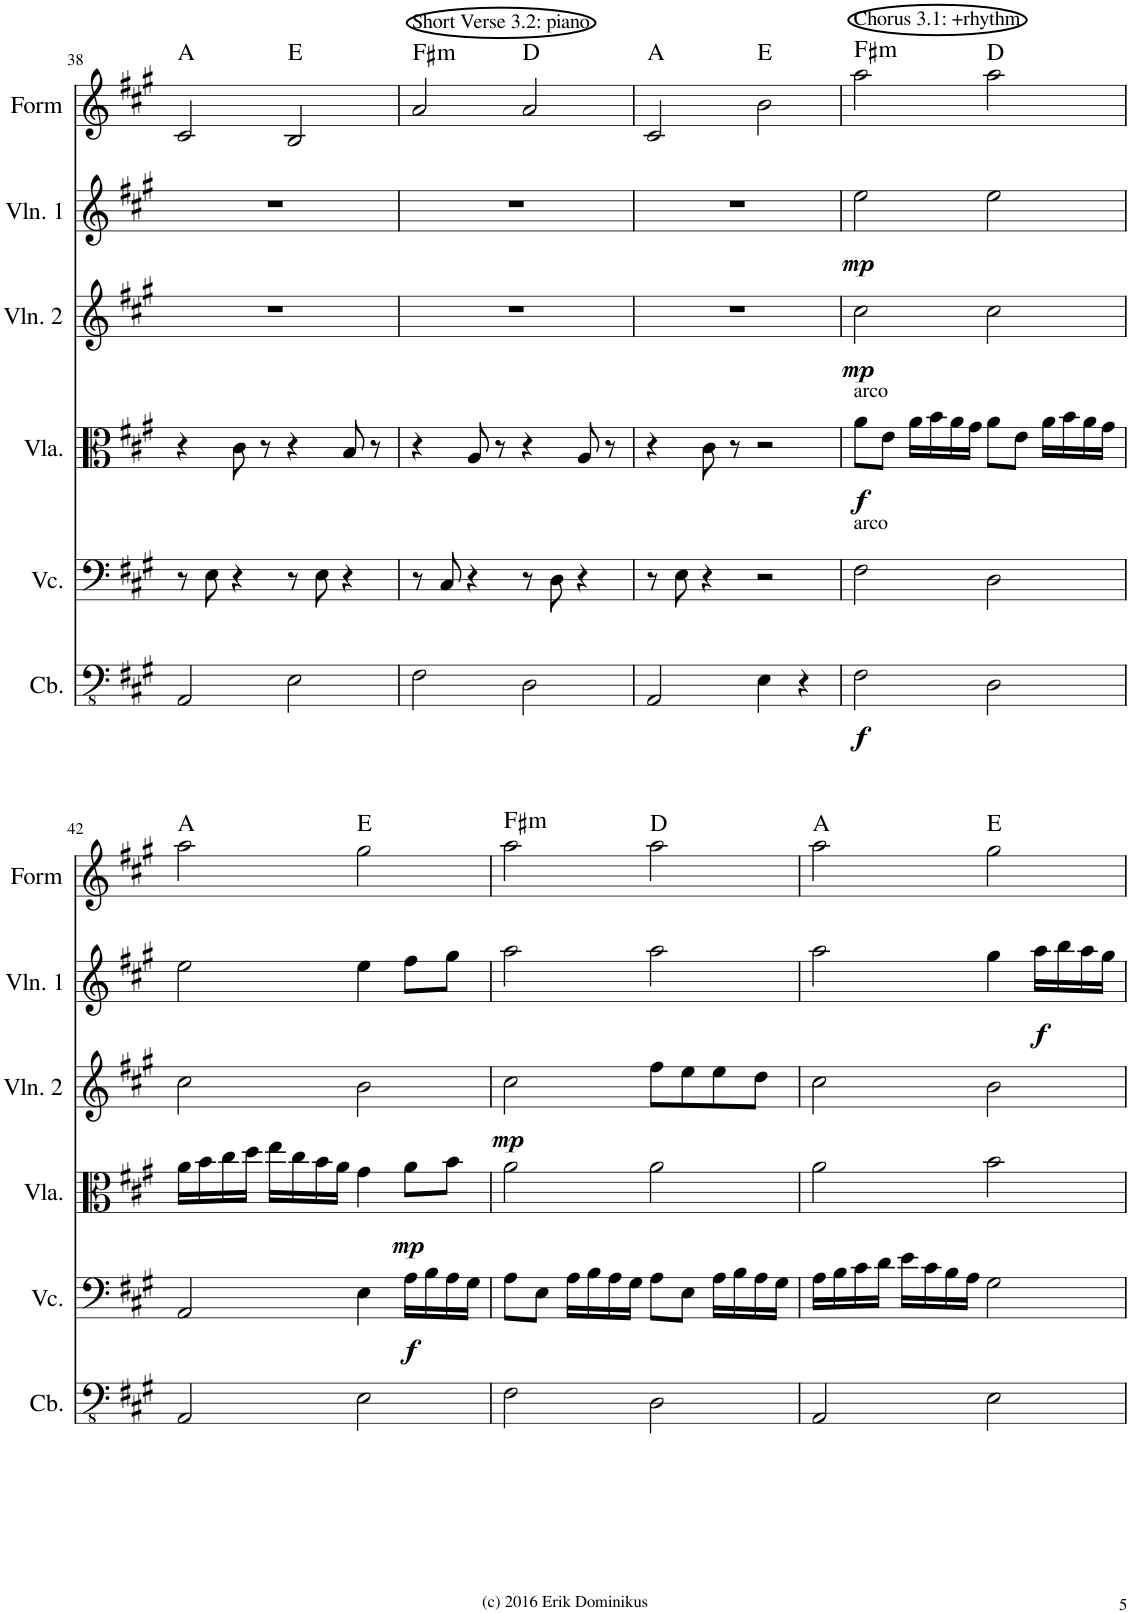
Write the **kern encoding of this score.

**kern	**dynam	**kern	**dynam	**kern	**dynam	**kern	**dynam	**kern	**dynam	**kern	**harte
*part6	*part6	*part5	*part5	*part4	*part4	*part3	*part3	*part2	*part2	*part1	*part1
*staff6	*staff6	*staff5	*staff5	*staff4	*staff4	*staff3	*staff3	*staff2	*staff2	*staff1	*
*I"Contrabass	*	*I"Violoncello	*	*I"Viola	*	*I"Violin 2	*	*I"Violin 1	*	*I"Form	*
*I'Cb.	*	*I'Vc.	*	*I'Vla.	*	*I'Vln. 2	*	*I'Vln. 1	*	*I'Form	*
!!LO:PB:g=z
*clefFv4	*	*clefF4	*	*clefC3	*	*clefG2	*	*clefG2	*	*clefG2	*
*Trd7c12	*	*	*	*	*	*	*	*	*	*	*
*k[f#c#g#]	*	*k[f#c#g#]	*	*k[f#c#g#]	*	*k[f#c#g#]	*	*k[f#c#g#]	*	*k[f#c#g#]	*
*M4/4	*	*M4/4	*	*M4/4	*	*M4/4	*	*M4/4	*	*M4/4	*
=38	=38	=38	=38	=38	=38	=38	=38	=38	=38	=38	=38
2AAA/	.	8r	.	4r	.	1r	.	1r	.	2c#/	A:maj
.	.	8E\	.	.	.	.	.	.	.	.	.
.	.	4r	.	8c#\	.	.	.	.	.	.	.
.	.	.	.	8r	.	.	.	.	.	.	.
2EE\	.	8r	.	4r	.	.	.	.	.	2B/	E:maj
.	.	8E\	.	.	.	.	.	.	.	.	.
.	.	4r	.	8B/	.	.	.	.	.	.	.
.	.	.	.	8r	.	.	.	.	.	.	.
=39	=39	=39	=39	=39	=39	=39	=39	=39	=39	=39	=39
!	!	!	!	!	!	!	!	!	!	!LO:TX:a:t=Short Verse 3.2&colon; piano	!LO:H:kt=m
2FF#\	.	8r	.	4r	.	1r	.	1r	.	2a/	F#:min
.	.	8C#/	.	.	.	.	.	.	.	.	.
.	.	4r	.	8A/	.	.	.	.	.	.	.
.	.	.	.	8r	.	.	.	.	.	.	.
2DD\	.	8r	.	4r	.	.	.	.	.	2a/	D:maj
.	.	8D\	.	.	.	.	.	.	.	.	.
.	.	4r	.	8A/	.	.	.	.	.	.	.
.	.	.	.	8r	.	.	.	.	.	.	.
=40	=40	=40	=40	=40	=40	=40	=40	=40	=40	=40	=40
2AAA/	.	8r	.	4r	.	1r	.	1r	.	2c#/	A:maj
.	.	8E\	.	.	.	.	.	.	.	.	.
.	.	4r	.	8c#\	.	.	.	.	.	.	.
.	.	.	.	8r	.	.	.	.	.	.	.
4EE\	.	2r	.	2r	.	.	.	.	.	2b\	E:maj
4r	.	.	.	.	.	.	.	.	.	.	.
=41	=41	=41	=41	=41	=41	=41	=41	=41	=41	=41	=41
!	!	!	!	!	!	!	!	!	!	!LO:TX:a:t=Chorus 3.1&colon; +rhythm	!
!	!	!	!	!LO:TX:a:t=arco	!	!	!	!	!	!	!
!	!	!LO:TX:a:t=arco	!	!	!	!	!	!	!	!	!
!	!LO:DY:b	!	!	!	!LO:DY:b	!	!LO:DY:b	!	!LO:DY:b	!	!LO:H:kt=m
2FF#\	f	2F#\	.	8a\L	f	2cc#\	mp	2ee\	mp	2aa\	F#:min
.	.	.	.	8e\J	.	.	.	.	.	.	.
.	.	.	.	16a\LL	.	.	.	.	.	.	.
.	.	.	.	16b\	.	.	.	.	.	.	.
.	.	.	.	16a\	.	.	.	.	.	.	.
.	.	.	.	16g#\JJ	.	.	.	.	.	.	.
2DD\	.	2D\	.	8a\L	.	2cc#\	.	2ee\	.	2aa\	D:maj
.	.	.	.	8e\J	.	.	.	.	.	.	.
.	.	.	.	16a\LL	.	.	.	.	.	.	.
.	.	.	.	16b\	.	.	.	.	.	.	.
.	.	.	.	16a\	.	.	.	.	.	.	.
.	.	.	.	16g#\JJ	.	.	.	.	.	.	.
!!LO:LB:g=z
=42	=42	=42	=42	=42	=42	=42	=42	=42	=42	=42	=42
2AAA/	.	2AA/	.	16a\LL	.	2cc#\	.	2ee\	.	2aa\	A:maj
.	.	.	.	16b\	.	.	.	.	.	.	.
.	.	.	.	16cc#\	.	.	.	.	.	.	.
.	.	.	.	16dd\JJ	.	.	.	.	.	.	.
.	.	.	.	16ee\LL	.	.	.	.	.	.	.
.	.	.	.	16cc#\	.	.	.	.	.	.	.
.	.	.	.	16b\	.	.	.	.	.	.	.
.	.	.	.	16a\JJ	.	.	.	.	.	.	.
2EE\	.	4E\	.	4g#\	.	2b\	.	4ee\	.	2gg#\	E:maj
!	!	!	!LO:DY:b	!	!LO:DY:b	!	!	!	!	!	!
.	.	16A\LL	f	8a\L	mp	.	.	8ff#\L	.	.	.
.	.	16B\	.	.	.	.	.	.	.	.	.
.	.	16A\	.	8b\J	.	.	.	8gg#\J	.	.	.
.	.	16G#\JJ	.	.	.	.	.	.	.	.	.
=43	=43	=43	=43	=43	=43	=43	=43	=43	=43	=43	=43
!	!	!	!	!	!	!	!LO:DY:b	!	!	!	!LO:H:kt=m
2FF#\	.	8A\L	.	2a\	.	2cc#\	mp	2aa\	.	2aa\	F#:min
.	.	8E\J	.	.	.	.	.	.	.	.	.
.	.	16A\LL	.	.	.	.	.	.	.	.	.
.	.	16B\	.	.	.	.	.	.	.	.	.
.	.	16A\	.	.	.	.	.	.	.	.	.
.	.	16G#\JJ	.	.	.	.	.	.	.	.	.
2DD\	.	8A\L	.	2a\	.	8ff#\L	.	2aa\	.	2aa\	D:maj
.	.	8E\J	.	.	.	8ee\	.	.	.	.	.
.	.	16A\LL	.	.	.	8ee\	.	.	.	.	.
.	.	16B\	.	.	.	.	.	.	.	.	.
.	.	16A\	.	.	.	8dd\J	.	.	.	.	.
.	.	16G#\JJ	.	.	.	.	.	.	.	.	.
=44	=44	=44	=44	=44	=44	=44	=44	=44	=44	=44	=44
2AAA/	.	16A\LL	.	2a\	.	2cc#\	.	2aa\	.	2aa\	A:maj
.	.	16B\	.	.	.	.	.	.	.	.	.
.	.	16c#\	.	.	.	.	.	.	.	.	.
.	.	16d\JJ	.	.	.	.	.	.	.	.	.
.	.	16e\LL	.	.	.	.	.	.	.	.	.
.	.	16c#\	.	.	.	.	.	.	.	.	.
.	.	16B\	.	.	.	.	.	.	.	.	.
.	.	16A\JJ	.	.	.	.	.	.	.	.	.
2EE\	.	2G#\	.	2b\	.	2b\	.	4gg#\	.	2gg#\	E:maj
!	!	!	!	!	!	!	!	!	!LO:DY:b	!	!
.	.	.	.	.	.	.	.	16aa\LL	f	.	.
.	.	.	.	.	.	.	.	16bb\	.	.	.
.	.	.	.	.	.	.	.	16aa\	.	.	.
.	.	.	.	.	.	.	.	16gg#\JJ	.	.	.
=	=	=	=	=	=	=	=	=	=	=	=
*-	*-	*-	*-	*-	*-	*-	*-	*-	*-	*-	*-
